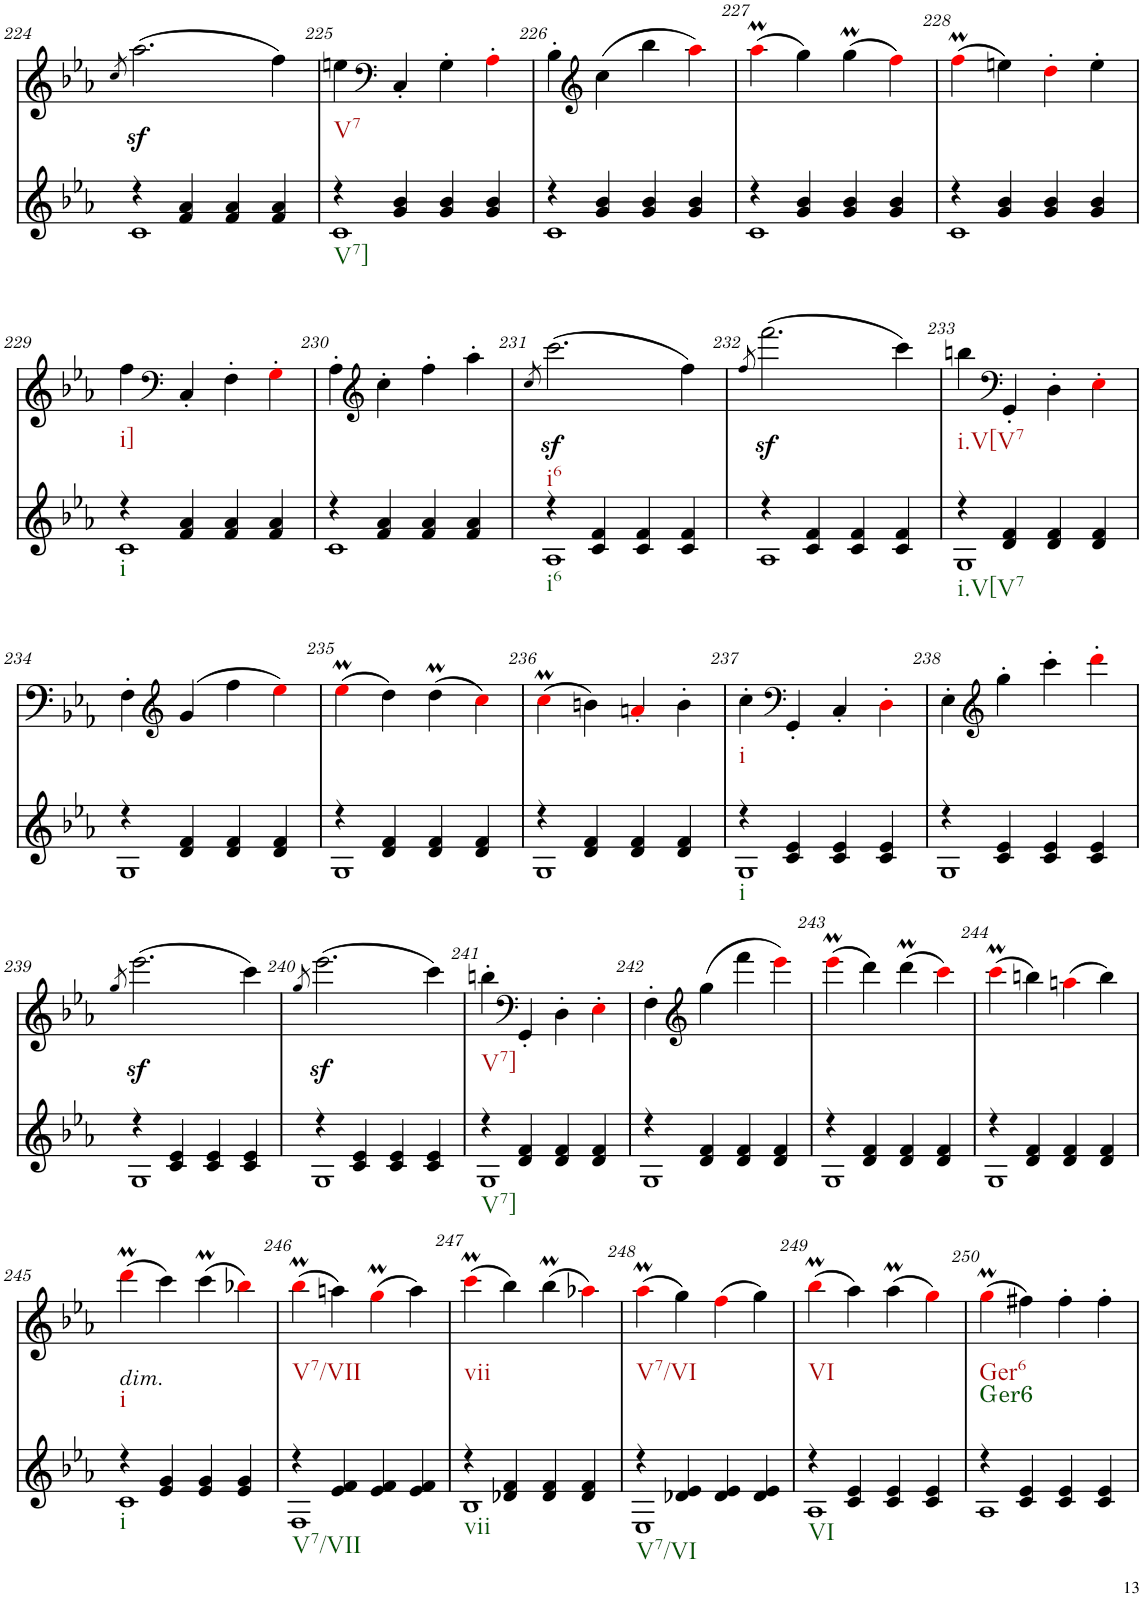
**kern	**kern	**harte
*part2	*part1	*part1
*staff2	*staff1	*
*I"piano	*I"piano	*
*I'Pno	*I'Pno	*
!!LO:PB:g=z
*clefG2	*clefG2	*
*k[b-e-a-]	*k[b-e-a-]	*
*M2/2	*M2/2	*
*met(c|)	*met(c|)	*
=224	=224	=224
.	8qcc/	.
*^	*	*
4r	1c	(2.aa-z<\	.
4f/ 4a-/	.	.	.
4f/ 4a-/	.	.	.
4f/ 4a-/	.	4ff\)	.
=225	=225	=225	=225
4r	1c	4een\	.
*	*	*clefF4	*
4g/ 4b-/	.	4C'/	.
4g/ 4b-/	.	4G'\	.
4g/ 4b-/	.	4A-'i\	.
=226	=226	=226	=226
4r	1c	4B-'\	.
*	*	*clefG2	*
4g/ 4b-/	.	(4cc\	.
4g/ 4b-/	.	4bb-\	.
4g/ 4b-/	.	4aa-i\)	.
=227	=227	=227	=227
4r	1c	(4aa-Mi\	.
4g/ 4b-/	.	4gg\)	.
4g/ 4b-/	.	(4ggm\	.
4g/ 4b-/	.	4ffi\)	.
=228	=228	=228	=228
4r	1c	(4ffMi\	.
4g/ 4b-/	.	4een\)	.
4g/ 4b-/	.	4dd'i\	.
4g/ 4b-/	.	4ee'\	.
!!LO:LB:g=z
=229	=229	=229	=229
4r	1c	4ff\	.
*	*	*clefF4	*
4f/ 4a-/	.	4C'/	.
4f/ 4a-/	.	4F'\	.
4f/ 4a-/	.	4G'i\	.
=230	=230	=230	=230
4r	1c	4A-'\	.
*	*	*clefG2	*
4f/ 4a-/	.	4cc'\	.
4f/ 4a-/	.	4ff'\	.
4f/ 4a-/	.	4aa-'\	.
=231	=231	=231	=231
.	.	8qcc/	.
4r	1A-	(2.cccz<\	.
4c/ 4f/	.	.	.
4c/ 4f/	.	.	.
4c/ 4f/	.	4ff\)	.
=232	=232	=232	=232
.	.	8qff/	.
4r	1A-	(2.fffz<\	.
4c/ 4f/	.	.	.
4c/ 4f/	.	.	.
4c/ 4f/	.	4ccc\)	.
=233	=233	=233	=233
4r	1G	4bbn\	.
*	*	*clefF4	*
4d/ 4f/	.	4GG'/	.
4d/ 4f/	.	4D'\	.
4d/ 4f/	.	4E-'i\	.
!!LO:LB:g=z
=234	=234	=234	=234
4r	1G	4F'\	.
*	*	*clefG2	*
4d/ 4f/	.	(4g/	.
4d/ 4f/	.	4ff\	.
4d/ 4f/	.	4ee-i\)	.
=235	=235	=235	=235
4r	1G	(4ee-Mi\	.
4d/ 4f/	.	4dd\)	.
4d/ 4f/	.	(4ddm\	.
4d/ 4f/	.	4cci\)	.
=236	=236	=236	=236
4r	1G	(4ccMi\	.
4d/ 4f/	.	4bn\)	.
4d/ 4f/	.	4an'i/	.
4d/ 4f/	.	4b'\	.
=237	=237	=237	=237
4r	1G	4cc'\	.
*	*	*clefF4	*
4c/ 4e-/	.	4GG'/	.
4c/ 4e-/	.	4C'/	.
4c/ 4e-/	.	4D'i\	.
=238	=238	=238	=238
4r	1G	4E-'\	.
*	*	*clefG2	*
4c/ 4e-/	.	4gg'\	.
4c/ 4e-/	.	4ccc'\	.
4c/ 4e-/	.	4ddd'i\	.
!!LO:LB:g=z
=239	=239	=239	=239
.	.	8qgg/	.
4r	1G	(2.eee-z<\	.
4c/ 4e-/	.	.	.
4c/ 4e-/	.	.	.
4c/ 4e-/	.	4ccc\)	.
=240	=240	=240	=240
.	.	8qgg/	.
4r	1G	(2.eee-z<\	.
4c/ 4e-/	.	.	.
4c/ 4e-/	.	.	.
4c/ 4e-/	.	4ccc\)	.
=241	=241	=241	=241
4r	1G	4bbn'\	.
*	*	*clefF4	*
4d/ 4f/	.	4GG'/	.
4d/ 4f/	.	4D'\	.
4d/ 4f/	.	4E-'i\	.
=242	=242	=242	=242
4r	1G	4F'\	.
*	*	*clefG2	*
4d/ 4f/	.	(4gg\	.
4d/ 4f/	.	4fff\	.
4d/ 4f/	.	4eee-i\)	.
=243	=243	=243	=243
4r	1G	(4eee-Mi\	.
4d/ 4f/	.	4ddd\)	.
4d/ 4f/	.	(4dddm\	.
4d/ 4f/	.	4ccci\)	.
=244	=244	=244	=244
4r	1G	(4cccMi\	.
4d/ 4f/	.	4bbn\)	.
4d/ 4f/	.	(4aani\	.
4d/ 4f/	.	4bb\)	.
!!LO:LB:g=z
=245	=245	=245	=245
!	!	!LO:TX:b:i:t=dim.	!
4r	1c	(4dddmi\	.
4e-/ 4g/	.	4ccc\)	.
4e-/ 4g/	.	(4cccM\	.
4e-/ 4g/	.	4bb-Xi\)	.
=246	=246	=246	=246
4r	1F	(4bb-Mi\	.
4e-/ 4f/	.	4aan\)	.
4e-/ 4f/	.	(4ggmi\	.
4e-/ 4f/	.	4aa\)	.
=247	=247	=247	=247
4r	1B-	(4cccMi\	.
4d-X/ 4f/	.	4bb-\)	.
4d-/ 4f/	.	(4bb-M\	.
4d-/ 4f/	.	4aa-Xi\)	.
=248	=248	=248	=248
4r	1E-	(4aa-Mi\	.
4d-X/ 4e-/	.	4gg\)	.
4d-/ 4e-/	.	(4ffi\	.
4d-/ 4e-/	.	4gg\)	.
=249	=249	=249	=249
4r	1A-	(4bb-Mi\	.
4c/ 4e-/	.	4aa-\)	.
4c/ 4e-/	.	(4aa-M\	.
4c/ 4e-/	.	4ggi\)	.
=250	=250	=250	=250
!	!	!	!LO:H:kt=Ger6
4r	1A-	(4ggmi\	N
4c/ 4e-/	.	4ff#X\)	.
4c/ 4e-/	.	4ff#'\	.
4c/ 4e-/	.	4ff#'\	.
*v	*v	*	*
=	=	=
*-	*-	*-
